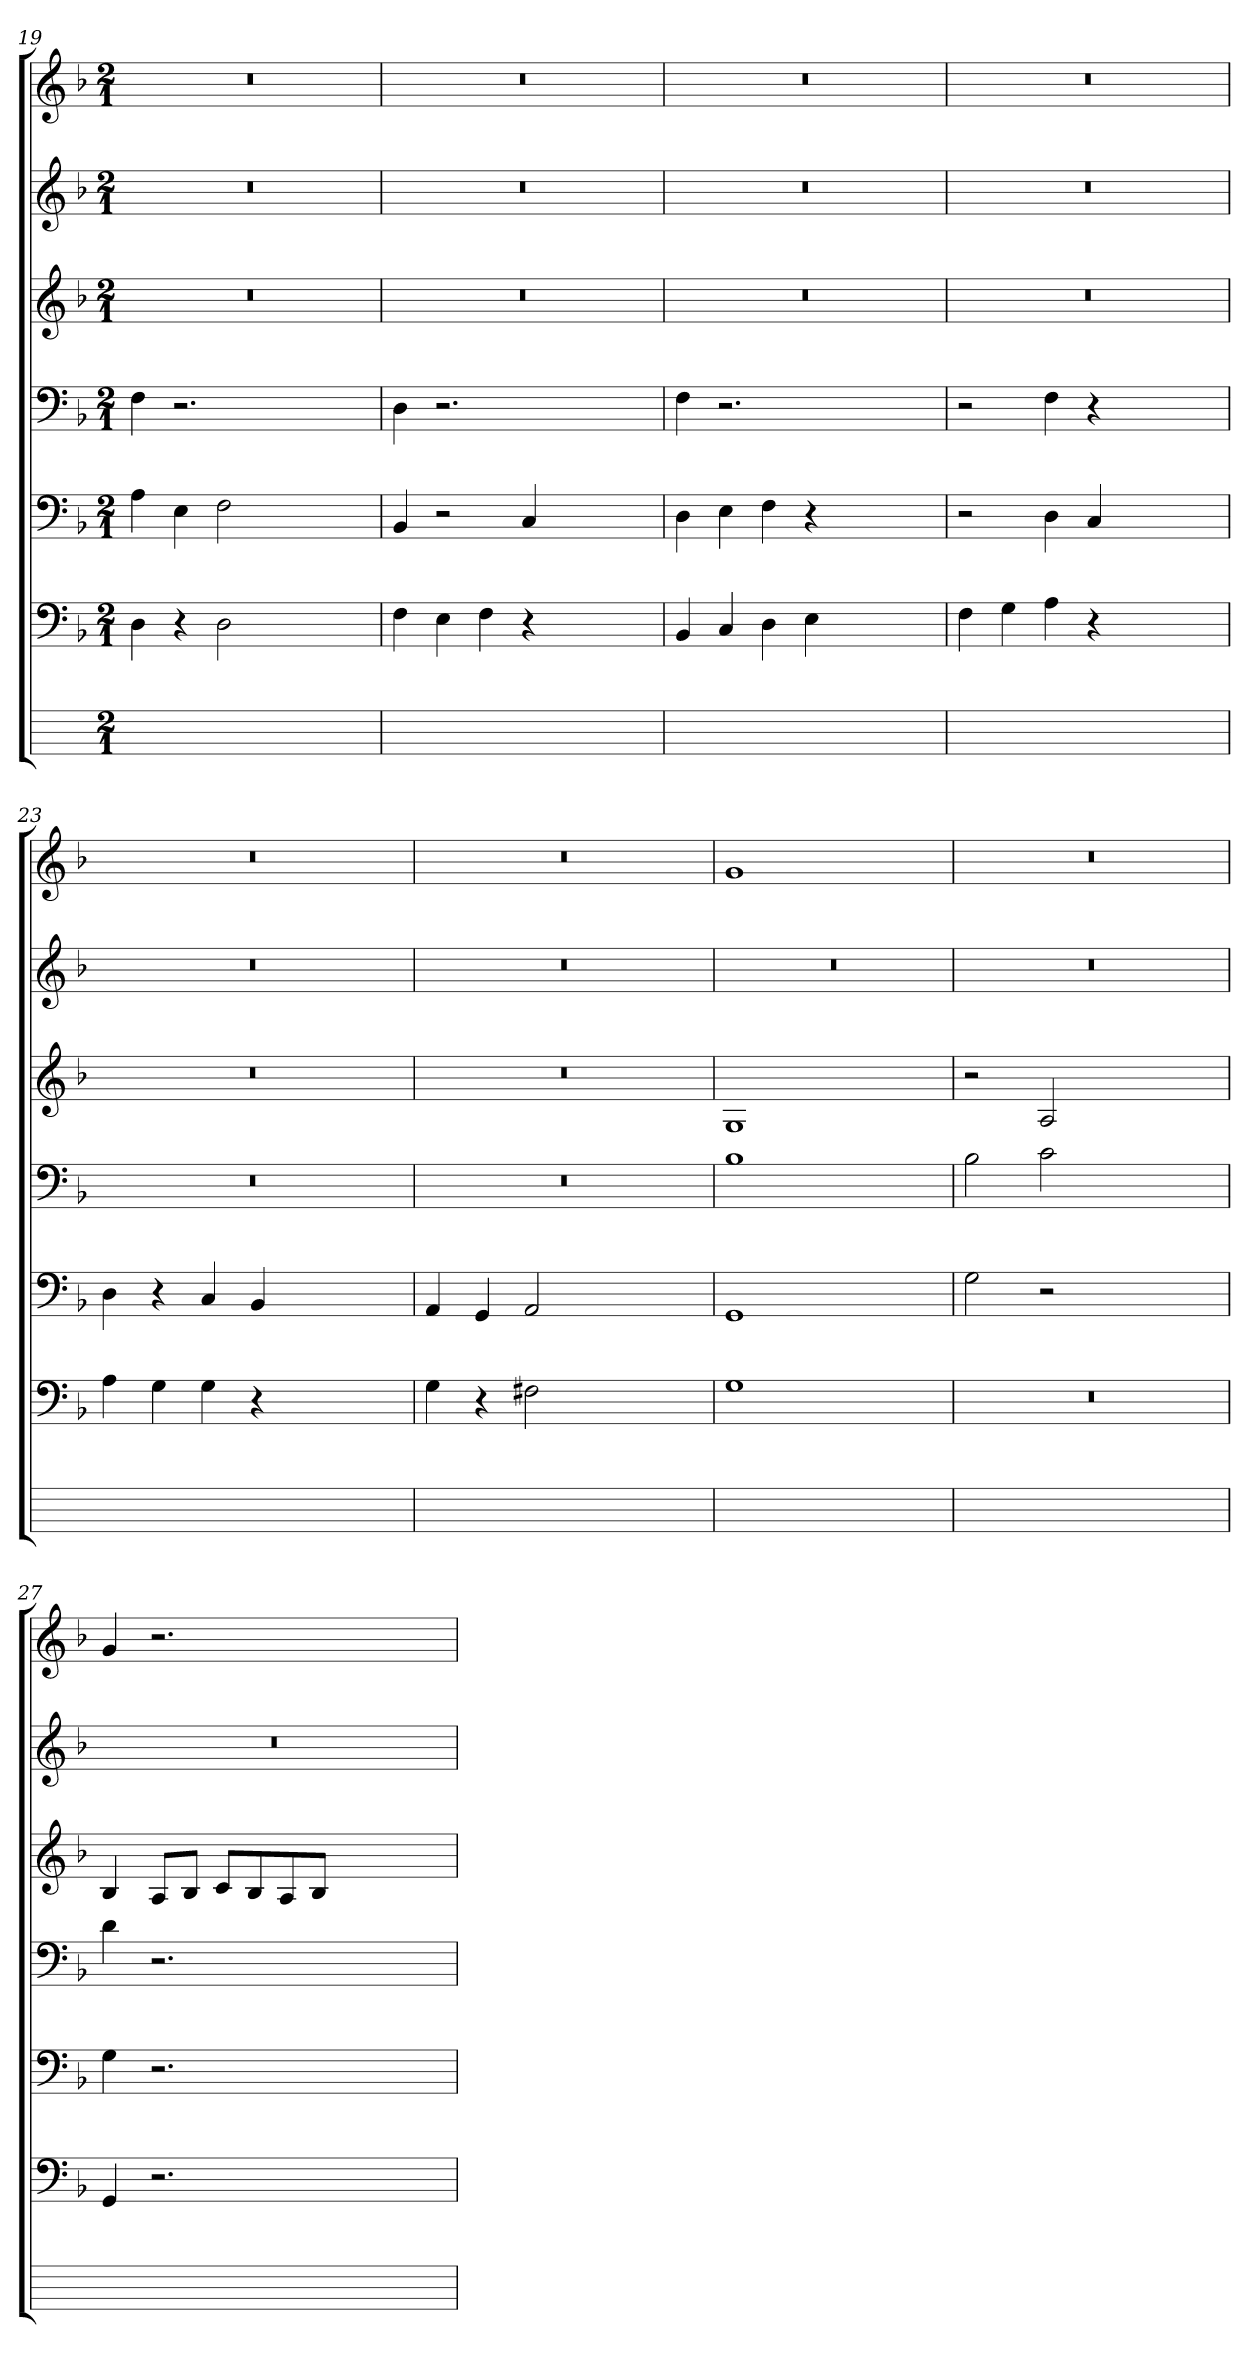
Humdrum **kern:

**kern	**kern	**kern	**kern	**kern	**kern	**kern
*part7	*part6	*part5	*part4	*part3	*part2	*part1
*staff7	*staff6	*staff5	*staff4	*staff3	*staff2	*staff1
*	*clefF4	*clefF4	*clefF4	*clefG2	*clefG2	*clefG2
*	*k[b-]	*k[b-]	*k[b-]	*k[b-]	*k[b-]	*k[b-]
*	*F:	*F:	*F:	*F:	*F:	*F:
*M2/1	*M2/1	*M2/1	*M2/1	*M2/1	*M2/1	*M2/1
=19	=19	=19	=19	=19	=19	=19
0ryy	4D	4Ai	4F	0r	0r	0r
.	4r	4E	2.r	.	.	.
.	2Dj	2F	.	.	.	.
.	1ryy	1ryy	1ryy	.	.	.
=20	=20	=20	=20	=20	=20	=20
0ryy	4F	4BB-	4Di	0r	0r	0r
.	4EZ	2r	2.r	.	.	.
.	4Fj	.	.	.	.	.
.	4r	4C	.	.	.	.
.	1ryy	1ryy	1ryy	.	.	.
=21	=21	=21	=21	=21	=21	=21
0ryy	4BB-j	4D	4Fj	0r	0r	0r
.	4C	4E	2.r	.	.	.
.	4D	4F	.	.	.	.
.	4E	4r	.	.	.	.
.	1ryy	1ryy	1ryy	.	.	.
=22	=22	=22	=22	=22	=22	=22
0ryy	4F	2r	2r	0r	0r	0r
.	4G	.	.	.	.	.
.	4A	4D	4Fj	.	.	.
.	4r	4C	4r	.	.	.
.	1ryy	1ryy	1ryy	.	.	.
=23	=23	=23	=23	=23	=23	=23
0ryy	4Aj	4D	0r	0r	0r	0r
.	4G	4r	.	.	.	.
.	4G	4Ci	.	.	.	.
.	4r	4BB-Z	.	.	.	.
.	1ryy	1ryy	.	.	.	.
=24	=24	=24	=24	=24	=24	=24
0ryy	4Gj	4AA	0r	0r	0r	0r
.	4r	4GGZ	.	.	.	.
.	2F#X	2AAj	.	.	.	.
.	1ryy	1ryy	.	.	.	.
=25	=25	=25	=25	=25	=25	=25
0ryy	1G	1GG	1B-	1G	0r	1g
.	1ryy	1ryy	1ryy	1ryy	.	1ryy
=26	=26	=26	=26	=26	=26	=26
0ryy	0r	2G	2B-j	2r	0r	0r
.	.	2r	2c	2A	.	.
.	.	1ryy	1ryy	1ryy	.	.
=27	=27	=27	=27	=27	=27	=27
0ryy	4GGi	4Gj	4d	4B-	0r	4gj
.	2.r	2.r	2.r	8AZL	.	2.r
.	.	.	.	8B-ZJ	.	.
.	.	.	.	8cZL	.	.
.	.	.	.	8B-Z	.	.
.	.	.	.	8AZ	.	.
.	.	.	.	8B-ZJ	.	.
.	1ryy	1ryy	1ryy	1ryy	.	1ryy
=	=	=	=	=	=	=
*-	*-	*-	*-	*-	*-	*-
